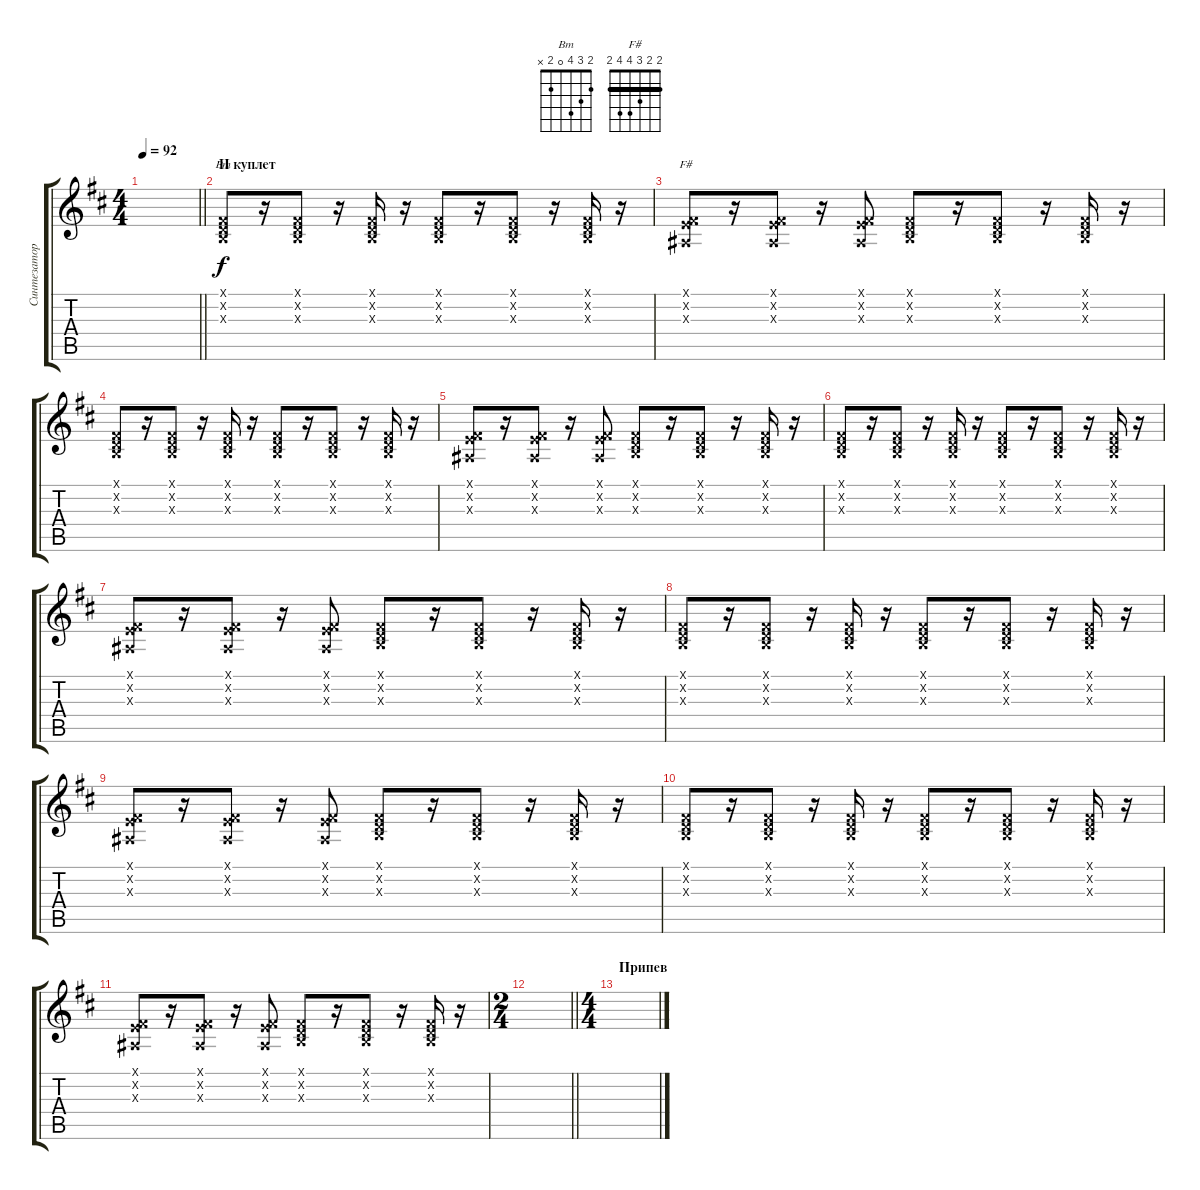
\track ("Синтезатор 2" "Синтезатор") {instrument reversecymbal}
\staff {score tabs}
\tuning (E4 B3 G3 D3 A2 E2) {hide}
\chord ("Bm" 2 3 4 0 2 x)
\chord ("F#" 2 2 3 4 4 2) {barre 2}
\ts (4 4)
\tempo 92
\clef g2
\barLineRight lightlight
\ks bminor
|
\section ("" "II куплет")
(2.1{x} 3.2{x} 4.3{x}).8{ch "Bm" volume 11 instrument acousticgrandpiano} r.16 (2.1{x} 3.2{x} 4.3{x}).8 r.16 (2.1{x} 3.2{x} 4.3{x}).16 r.16 (2.1{x} 3.2{x} 4.3{x}).8 r.16 (2.1{x} 3.2{x} 4.3{x}).8 r.16 (2.1{x} 3.2{x} 4.3{x}).16 r.16 |
(2.1{x} 5.2{x} 3.3{x}).8{ch "F#"} r.16 (2.1{x} 5.2{x} 3.3{x}).8 r.16 (2.1{x} 5.2{x} 3.3{x}).8 (2.1{x} 3.2{x} 4.3{x}).8 r.16 (2.1{x} 3.2{x} 4.3{x}).8 r.16 (2.1{x} 3.2{x} 4.3{x}).16 r.16 |
(2.1{x} 3.2{x} 4.3{x}).8 r.16 (2.1{x} 3.2{x} 4.3{x}).8 r.16 (2.1{x} 3.2{x} 4.3{x}).16 r.16 (2.1{x} 3.2{x} 4.3{x}).8 r.16 (2.1{x} 3.2{x} 4.3{x}).8 r.16 (2.1{x} 3.2{x} 4.3{x}).16 r.16 |
(2.1{x} 5.2{x} 3.3{x}).8 r.16 (2.1{x} 5.2{x} 3.3{x}).8 r.16 (2.1{x} 5.2{x} 3.3{x}).8 (2.1{x} 3.2{x} 4.3{x}).8 r.16 (2.1{x} 3.2{x} 4.3{x}).8 r.16 (2.1{x} 3.2{x} 4.3{x}).16 r.16 |
(2.1{x} 3.2{x} 4.3{x}).8 r.16 (2.1{x} 3.2{x} 4.3{x}).8 r.16 (2.1{x} 3.2{x} 4.3{x}).16 r.16 (2.1{x} 3.2{x} 4.3{x}).8 r.16 (2.1{x} 3.2{x} 4.3{x}).8 r.16 (2.1{x} 3.2{x} 4.3{x}).16 r.16 |
(2.1{x} 5.2{x} 3.3{x}).8 r.16 (2.1{x} 5.2{x} 3.3{x}).8 r.16 (2.1{x} 5.2{x} 3.3{x}).8 (2.1{x} 3.2{x} 4.3{x}).8 r.16 (2.1{x} 3.2{x} 4.3{x}).8 r.16 (2.1{x} 3.2{x} 4.3{x}).16 r.16 |
(2.1{x} 3.2{x} 4.3{x}).8 r.16 (2.1{x} 3.2{x} 4.3{x}).8 r.16 (2.1{x} 3.2{x} 4.3{x}).16 r.16 (2.1{x} 3.2{x} 4.3{x}).8 r.16 (2.1{x} 3.2{x} 4.3{x}).8 r.16 (2.1{x} 3.2{x} 4.3{x}).16 r.16 |
(2.1{x} 5.2{x} 3.3{x}).8 r.16 (2.1{x} 5.2{x} 3.3{x}).8 r.16 (2.1{x} 5.2{x} 3.3{x}).8 (2.1{x} 3.2{x} 4.3{x}).8 r.16 (2.1{x} 3.2{x} 4.3{x}).8 r.16 (2.1{x} 3.2{x} 4.3{x}).16 r.16 |
(2.1{x} 3.2{x} 4.3{x}).8 r.16 (2.1{x} 3.2{x} 4.3{x}).8 r.16 (2.1{x} 3.2{x} 4.3{x}).16 r.16 (2.1{x} 3.2{x} 4.3{x}).8 r.16 (2.1{x} 3.2{x} 4.3{x}).8 r.16 (2.1{x} 3.2{x} 4.3{x}).16 r.16 |
(2.1{x} 5.2{x} 3.3{x}).8 r.16 (2.1{x} 5.2{x} 3.3{x}).8 r.16 (2.1{x} 5.2{x} 3.3{x}).8 (2.1{x} 3.2{x} 4.3{x}).8 r.16 (2.1{x} 3.2{x} 4.3{x}).8 r.16 (2.1{x} 3.2{x} 4.3{x}).16 r.16 |
\ts (2 4)
\barLineRight lightlight
|
\ts (4 4)
\section ("" "Припев")
